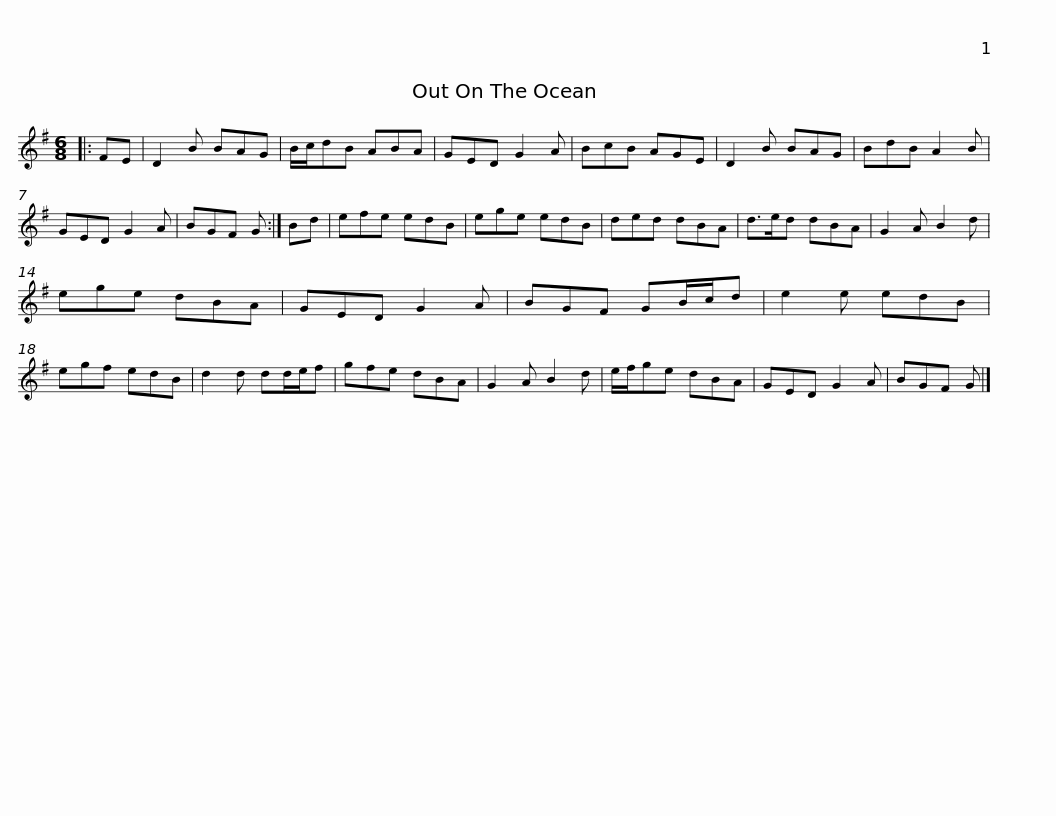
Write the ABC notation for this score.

X:1
L:1/8
M:6/8
I:linebreak $
K:G
V:1 treble
V:1
|: FE | D2 B BAG | B/c/dB ABA | GED G2 A | BcB AGE | %5
 D2 B BAG | BdB A2 B | GED G2 A |$ BGF G :| Bd | %10
 efe edB | ege edB | ded dBA | d>ed dBA | G2 A B2 d | %15
 ege dBA |$ GED G2 A | BGF GB/c/d | e2 e edB | egf edB | %20
 d2 d dd/e/f | gfe dBA | G2 A B2 d |$ e/f/ge dBA | GED G2 A | %25
 BGF G |] %26
